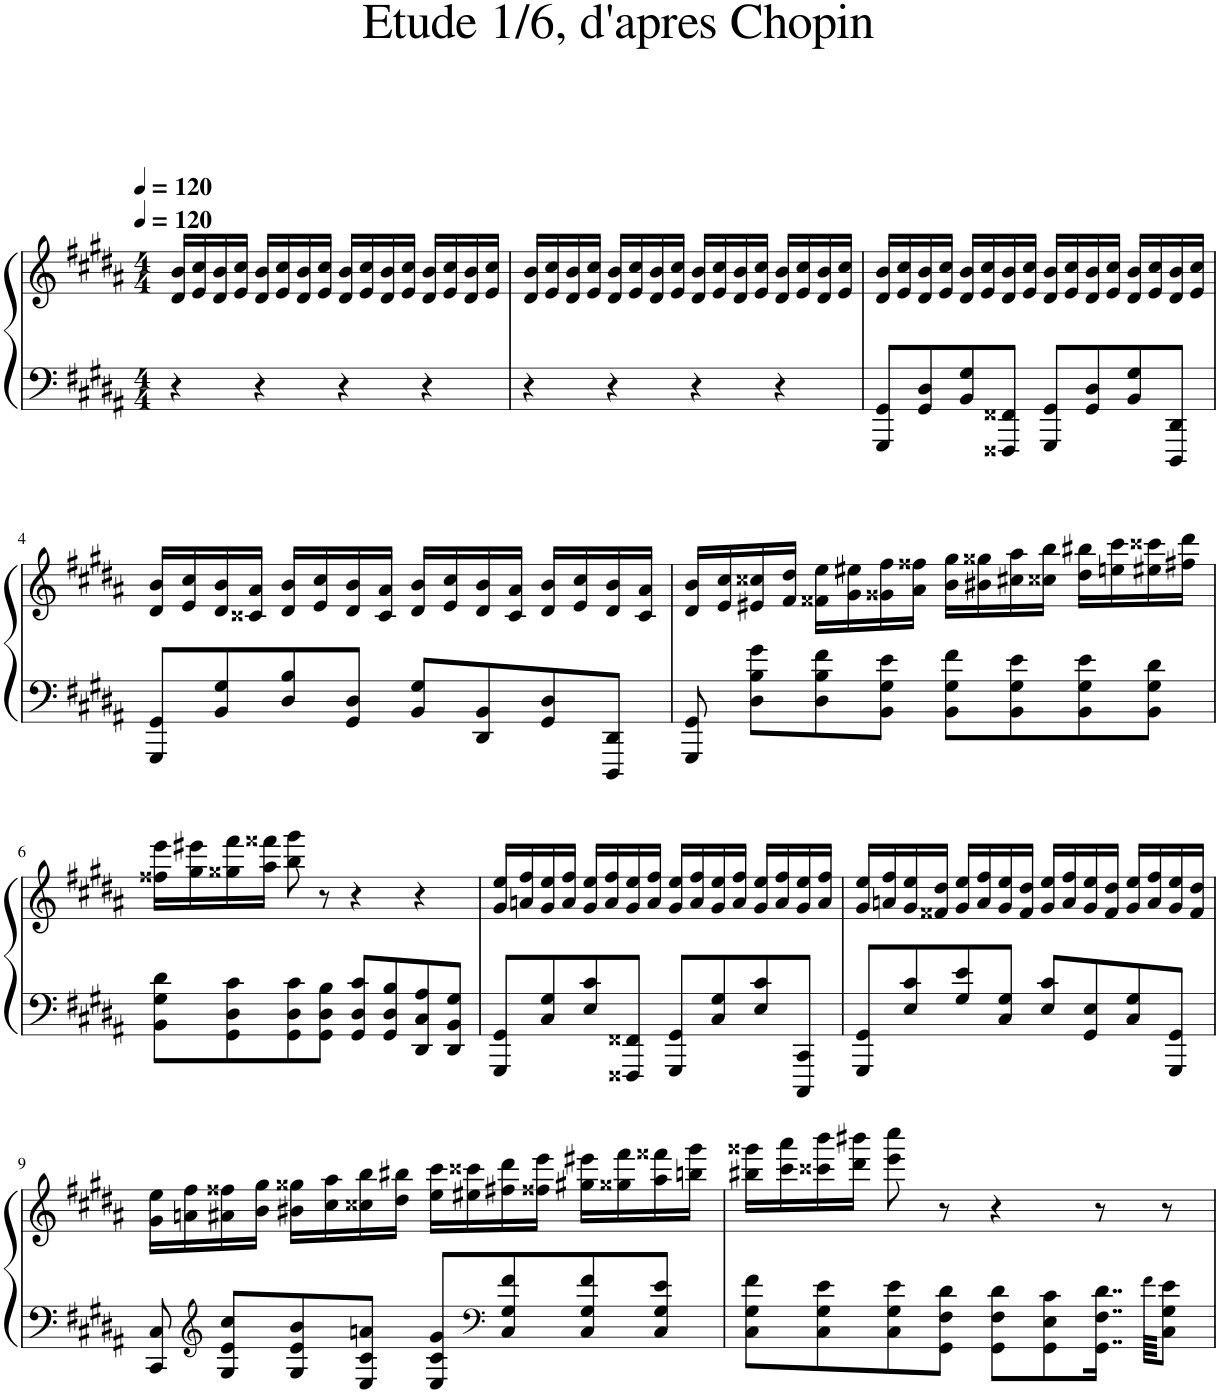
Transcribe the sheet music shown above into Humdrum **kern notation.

**kern	**kern
*part2	*part1
*staff2	*staff1
*I"Piano	*I"Piano
*I'Pno	*I'Pno
*clefF4	*clefG2
*k[f#c#g#d#a#]	*k[f#c#g#d#a#]
*M4/4	*M4/4
*MM120	*MM120
=1	=1
4r	16d#/ 16b/LL
.	16e/ 16cc#/
.	16d#/ 16b/
.	16e/ 16cc#/JJ
4r	16d#/ 16b/LL
.	16e/ 16cc#/
.	16d#/ 16b/
.	16e/ 16cc#/JJ
4r	16d#/ 16b/LL
.	16e/ 16cc#/
.	16d#/ 16b/
.	16e/ 16cc#/JJ
4r	16d#/ 16b/LL
.	16e/ 16cc#/
.	16d#/ 16b/
.	16e/ 16cc#/JJ
=2	=2
4r	16d#/ 16b/LL
.	16e/ 16cc#/
.	16d#/ 16b/
.	16e/ 16cc#/JJ
4r	16d#/ 16b/LL
.	16e/ 16cc#/
.	16d#/ 16b/
.	16e/ 16cc#/JJ
4r	16d#/ 16b/LL
.	16e/ 16cc#/
.	16d#/ 16b/
.	16e/ 16cc#/JJ
4r	16d#/ 16b/LL
.	16e/ 16cc#/
.	16d#/ 16b/
.	16e/ 16cc#/JJ
=3	=3
8GGG#/ 8GG#/L	16d#/ 16b/LL
.	16e/ 16cc#/
8GG#/ 8D#/	16d#/ 16b/
.	16e/ 16cc#/JJ
8BB/ 8G#/	16d#/ 16b/LL
.	16e/ 16cc#/
8FFF##X/ 8FF##X/J	16d#/ 16b/
.	16e/ 16cc#/JJ
8GGG#/ 8GG#/L	16d#/ 16b/LL
.	16e/ 16cc#/
8GG#/ 8D#/	16d#/ 16b/
.	16e/ 16cc#/JJ
8BB/ 8G#/	16d#/ 16b/LL
.	16e/ 16cc#/
8DDD#/ 8DD#/J	16d#/ 16b/
.	16e/ 16cc#/JJ
!!LO:LB:g=z
=4	=4
8GGG#/ 8GG#/L	16d#/ 16b/LL
.	16e/ 16cc#/
8BB/ 8G#/	16d#/ 16b/
.	16c##X/ 16a#/JJ
8D#/ 8B/	16d#/ 16b/LL
.	16e/ 16cc#/
8GG#/ 8D#/J	16d#/ 16b/
.	16c##/ 16a#/JJ
8BB/ 8G#/L	16d#/ 16b/LL
.	16e/ 16cc#/
8DD#/ 8BB/	16d#/ 16b/
.	16c##/ 16a#/JJ
8GG#/ 8D#/	16d#/ 16b/LL
.	16e/ 16cc#/
8DDD#/ 8DD#/J	16d#/ 16b/
.	16c##/ 16a#/JJ
=5	=5
8GGG#/ 8GG#/	16d#/ 16b/LL
.	16e/ 16cc#/
8D#\ 8B\ 8g#\L	16e#X/ 16cc##X/
.	16f#/ 16dd#/JJ
8D#\ 8B\ 8f#\	16f##X\ 16ee\LL
.	16g#\ 16ee#X\
8BB\ 8G#\ 8e\J	16g##X\ 16ff#\
.	16a#\ 16ff##X\JJ
8BB\ 8G#\ 8f#\L	16b\ 16gg#\LL
.	16b#X\ 16gg##X\
8BB\ 8G#\ 8e\	16cc#X\ 16aa#\
.	16cc##X\ 16bb\JJ
8BB\ 8G#\ 8e\	16dd#\ 16bb#X\LL
.	16een\ 16ccc#\
8BB\ 8G#\ 8d#\J	16ee#X\ 16ccc##X\
.	16ff#X\ 16ddd#\JJ
!!LO:LB:g=z
=6	=6
8BB\ 8G#\ 8d#\L	16ff##X\ 16eee\LL
.	16gg#\ 16eee#X\
8GG#\ 8D#\ 8c#\	16gg##X\ 16fff#\
.	16aa#\ 16fff##X\JJ
8GG#\ 8D#\ 8c#\	8bb\ 8ggg#\
8GG#\ 8D#\ 8B\J	8r
8GG#/ 8D#/ 8c#/L	4r
8GG#/ 8D#/ 8B/	.
8DD#/ 8C#/ 8A#/	4r
8DD#/ 8BB/ 8G#/J	.
=7	=7
8GGG#/ 8GG#/L	16g#/ 16ee/LL
.	16an/ 16ff#/
8C#/ 8G#/	16g#/ 16ee/
.	16a/ 16ff#/JJ
8E/ 8c#/	16g#/ 16ee/LL
.	16a/ 16ff#/
8FFF##X/ 8FF##X/J	16g#/ 16ee/
.	16a/ 16ff#/JJ
8GGG#/ 8GG#/L	16g#/ 16ee/LL
.	16a/ 16ff#/
8C#/ 8G#/	16g#/ 16ee/
.	16a/ 16ff#/JJ
8E/ 8c#/	16g#/ 16ee/LL
.	16a/ 16ff#/
8CCC#/ 8CC#/J	16g#/ 16ee/
.	16a/ 16ff#/JJ
=8	=8
8GGG#/ 8GG#/L	16g#/ 16ee/LL
.	16an/ 16ff#/
8E/ 8c#/	16g#/ 16ee/
.	16f##X/ 16dd#/JJ
8G#/ 8e/	16g#/ 16ee/LL
.	16a/ 16ff#/
8C#/ 8G#/J	16g#/ 16ee/
.	16f##/ 16dd#/JJ
8E/ 8c#/L	16g#/ 16ee/LL
.	16a/ 16ff#/
8GG#/ 8E/	16g#/ 16ee/
.	16f##/ 16dd#/JJ
8C#/ 8G#/	16g#/ 16ee/LL
.	16a/ 16ff#/
8GGG#/ 8GG#/J	16g#/ 16ee/
.	16f##/ 16dd#/JJ
!!LO:LB:g=z
=9	=9
8CC#/ 8C#/	16g#\ 16ee\LL
.	16an\ 16ff#\
*clefG2	*
8G#/ 8e/ 8cc#/L	16a#X\ 16ff##X\
.	16b\ 16gg#\JJ
8G#/ 8e/ 8b/	16b#X\ 16gg##X\LL
.	16cc#\ 16aa#\
8E/ 8c#/ 8an/J	16cc##X\ 16bb\
.	16dd#\ 16bb#X\JJ
8E/ 8c#/ 8g#/L	16ee\ 16ccc#\LL
.	16ee#X\ 16ccc##X\
*clefF4	*
8C#/ 8G#/ 8f#/	16ff#X\ 16ddd#\
.	16ff##X\ 16eee\JJ
8C#/ 8G#/ 8f#/	16gg#X\ 16eee#X\LL
.	16gg##X\ 16fff#\
8C#/ 8G#/ 8e/J	16aa#\ 16fff##X\
.	16bbn\ 16ggg#\JJ
=10	=10
8C#\ 8G#\ 8f#\L	16bb#X\ 16ggg##X\LL
.	16ccc#\ 16aaa#\
8C#\ 8G#\ 8e\	16ccc##X\ 16bbb\
.	16ddd#\ 16bbb#X\JJ
8C#\ 8G#\ 8e\	8eee\ 8cccc#\
8GG#\ 8F#\ 8d#\J	8r
8GG#\ 8F#\ 8d#\L	4r
8GG#\ 8E\ 8c#\	.
16..GG#\ 16..F#\ 16..d#\Jk	8r
64f#!\KKKL	.
8C#\ 8G#\ 8e\J	8r
=	=
*-	*-
